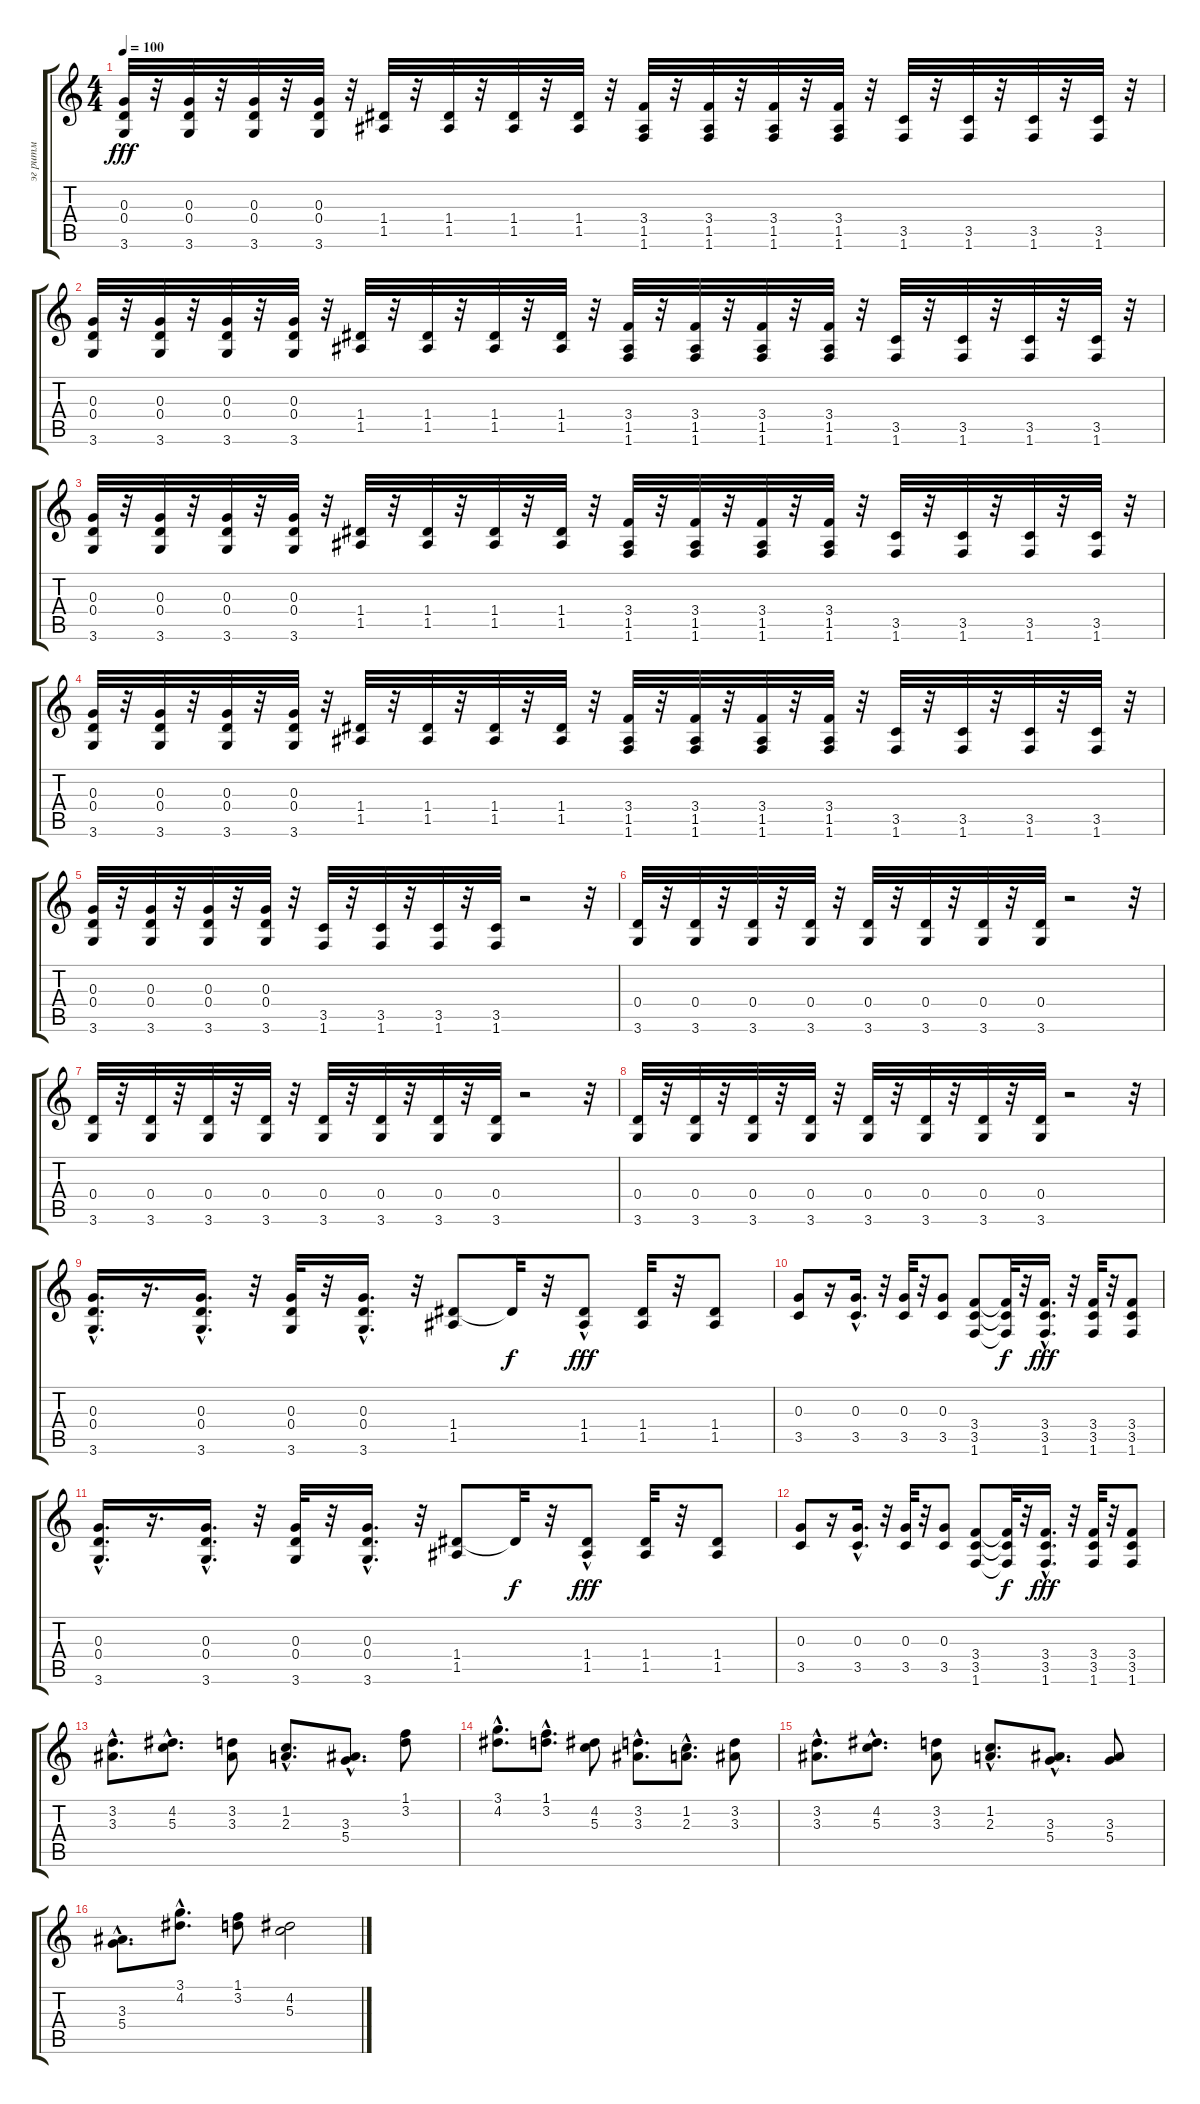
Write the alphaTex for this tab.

\track ("эг ритм" "эг ритм") {instrument distortionguitar}
\staff {score tabs}
\tuning (E4 B3 G3 D3 A2 E2) {hide}
\ts (4 4)
\tempo 100
\clef g2
\ks c
(0.3 0.4 3.6).32{dy fff} r.32 (0.3 0.4 3.6).32 r.32 (0.3 0.4 3.6).32 r.32 (0.3 0.4 3.6).32 r.32 (1.4 1.5).32 r.32 (1.4 1.5).32 r.32 (1.4 1.5).32 r.32 (1.4 1.5).32 r.32 (3.4 1.5 1.6).32 r.32 (3.4 1.5 1.6).32 r.32 (3.4 1.5 1.6).32 r.32 (3.4 1.5 1.6).32 r.32 (3.5 1.6).32 r.32 (3.5 1.6).32 r.32 (3.5 1.6).32 r.32 (3.5 1.6).32 r.32 |
(0.3 0.4 3.6).32 r.32 (0.3 0.4 3.6).32 r.32 (0.3 0.4 3.6).32 r.32 (0.3 0.4 3.6).32 r.32 (1.4 1.5).32 r.32 (1.4 1.5).32 r.32 (1.4 1.5).32 r.32 (1.4 1.5).32 r.32 (3.4 1.5 1.6).32 r.32 (3.4 1.5 1.6).32 r.32 (3.4 1.5 1.6).32 r.32 (3.4 1.5 1.6).32 r.32 (3.5 1.6).32 r.32 (3.5 1.6).32 r.32 (3.5 1.6).32 r.32 (3.5 1.6).32 r.32 |
(0.3 0.4 3.6).32 r.32 (0.3 0.4 3.6).32 r.32 (0.3 0.4 3.6).32 r.32 (0.3 0.4 3.6).32 r.32 (1.4 1.5).32 r.32 (1.4 1.5).32 r.32 (1.4 1.5).32 r.32 (1.4 1.5).32 r.32 (3.4 1.5 1.6).32 r.32 (3.4 1.5 1.6).32 r.32 (3.4 1.5 1.6).32 r.32 (3.4 1.5 1.6).32 r.32 (3.5 1.6).32 r.32 (3.5 1.6).32 r.32 (3.5 1.6).32 r.32 (3.5 1.6).32 r.32 |
(0.3 0.4 3.6).32 r.32 (0.3 0.4 3.6).32 r.32 (0.3 0.4 3.6).32 r.32 (0.3 0.4 3.6).32 r.32 (1.4 1.5).32 r.32 (1.4 1.5).32 r.32 (1.4 1.5).32 r.32 (1.4 1.5).32 r.32 (3.4 1.5 1.6).32 r.32 (3.4 1.5 1.6).32 r.32 (3.4 1.5 1.6).32 r.32 (3.4 1.5 1.6).32 r.32 (3.5 1.6).32 r.32 (3.5 1.6).32 r.32 (3.5 1.6).32 r.32 (3.5 1.6).32 r.32 |
(0.3 0.4 3.6).32 r.32 (0.3 0.4 3.6).32 r.32 (0.3 0.4 3.6).32 r.32 (0.3 0.4 3.6).32 r.32 (3.5 1.6).32 r.32 (3.5 1.6).32 r.32 (3.5 1.6).32 r.32 (3.5 1.6).32 r.2 r.32 |
(0.4 3.6).32 r.32 (0.4 3.6).32 r.32 (0.4 3.6).32 r.32 (0.4 3.6).32 r.32 (0.4 3.6).32 r.32 (0.4 3.6).32 r.32 (0.4 3.6).32 r.32 (0.4 3.6).32 r.2 r.32 |
(0.4 3.6).32 r.32 (0.4 3.6).32 r.32 (0.4 3.6).32 r.32 (0.4 3.6).32 r.32 (0.4 3.6).32 r.32 (0.4 3.6).32 r.32 (0.4 3.6).32 r.32 (0.4 3.6).32 r.2 r.32 |
(0.4 3.6).32 r.32 (0.4 3.6).32 r.32 (0.4 3.6).32 r.32 (0.4 3.6).32 r.32 (0.4 3.6).32 r.32 (0.4 3.6).32 r.32 (0.4 3.6).32 r.32 (0.4 3.6).32 r.2 r.32 |
(0.3{hac} 0.4{hac} 3.6{hac}).16{d} r.16{d} (0.3{hac} 0.4{hac} 3.6{hac}).16{d} r.32 (0.3 0.4 3.6).32 r.32 (0.3{hac} 0.4{hac} 3.6{hac}).16{d} r.32 (1.4 1.5).8 1.4{t}.32{dy f} r.32 (1.4{hac} 1.5{hac}).8{dy fff} (1.4 1.5).32 r.32 (1.4 1.5).8 |
(0.3 3.5).8 r.16 (0.3{hac} 3.5{hac}).16{d} r.32 (0.3 3.5).32 r.32 (0.3 3.5).8 (3.4 3.5 1.6).8 (3.4{t} 3.5{t} 1.6{t}).32{dy f} r.32 (3.4{hac} 3.5{hac} 1.6{hac}).16{d dy fff} r.32 (3.4 3.5 1.6).32 r.32 (3.4 3.5 1.6).8 |
(0.3{hac} 0.4{hac} 3.6{hac}).16{d} r.16{d} (0.3{hac} 0.4{hac} 3.6{hac}).16{d} r.32 (0.3 0.4 3.6).32 r.32 (0.3{hac} 0.4{hac} 3.6{hac}).16{d} r.32 (1.4 1.5).8 1.4{t}.32{dy f} r.32 (1.4{hac} 1.5{hac}).8{dy fff} (1.4 1.5).32 r.32 (1.4 1.5).8 |
(0.3 3.5).8 r.16 (0.3{hac} 3.5{hac}).16{d} r.32 (0.3 3.5).32 r.32 (0.3 3.5).8 (3.4 3.5 1.6).8 (3.4{t} 3.5{t} 1.6{t}).32{dy f} r.32 (3.4{hac} 3.5{hac} 1.6{hac}).16{d dy fff} r.32 (3.4 3.5 1.6).32 r.32 (3.4 3.5 1.6).8 |
(3.2{hac} 3.3{hac}).8{d} (4.2{hac} 5.3{hac}).8{d} (3.2 3.3).8 (1.2{hac} 2.3{hac}).8{d} (3.3{hac} 5.4{hac}).8{d} (1.1 3.2).8 |
(3.1{hac} 4.2{hac}).8{d} (1.1{hac} 3.2{hac}).8{d} (4.2 5.3).8 (3.2{hac} 3.3{hac}).8{d} (1.2{hac} 2.3{hac}).8{d} (3.2 3.3).8 |
(3.2{hac} 3.3{hac}).8{d} (4.2{hac} 5.3{hac}).8{d} (3.2 3.3).8 (1.2{hac} 2.3{hac}).8{d} (3.3{hac} 5.4{hac}).8{d} (3.3 5.4).8 |
(3.3{hac} 5.4{hac}).8{d} (3.1{hac} 4.2{hac}).8{d} (1.1 3.2).8 (4.2 5.3).2
